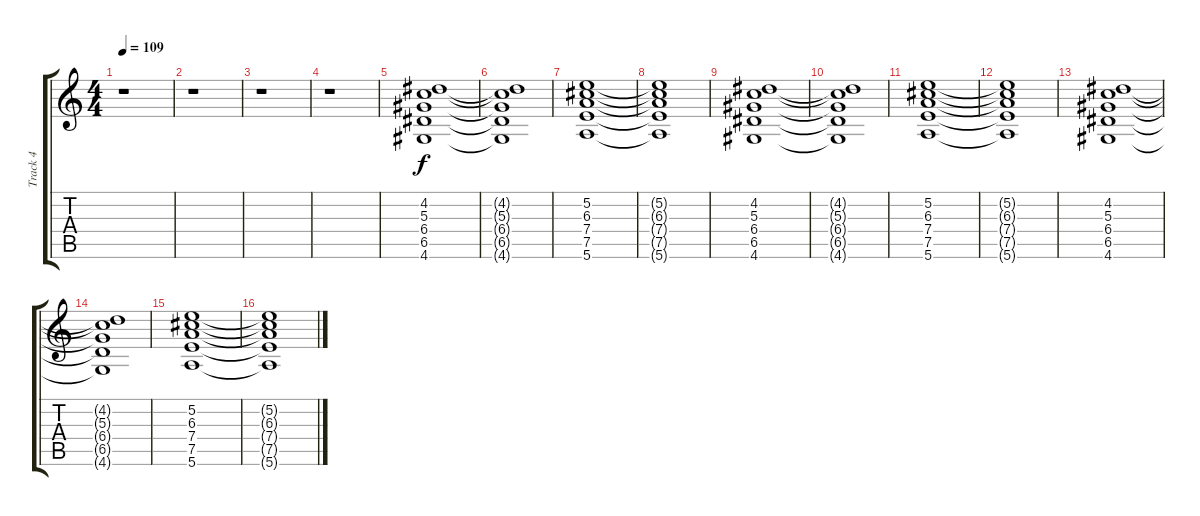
\track ("Track 4" "Track 4") {instrument overdrivenguitar}
\staff {score tabs}
\tuning (E4 B3 G3 D3 A2 E2) {hide}
\ts (4 4)
\tempo 109
\clef g2
\ks c
r.1{dy f} |
r.1 |
r.1 |
r.1 |
(4.2 5.3 6.4 6.5 4.6).1 |
(4.2{t} 5.3{t} 6.4{t} 6.5{t} 4.6{t}).1 |
(5.2 6.3 7.4 7.5 5.6).1 |
(5.2{t} 6.3{t} 7.4{t} 7.5{t} 5.6{t}).1 |
(4.2 5.3 6.4 6.5 4.6).1 |
(4.2{t} 5.3{t} 6.4{t} 6.5{t} 4.6{t}).1 |
(5.2 6.3 7.4 7.5 5.6).1 |
(5.2{t} 6.3{t} 7.4{t} 7.5{t} 5.6{t}).1 |
(4.2 5.3 6.4 6.5 4.6).1 |
(4.2{t} 5.3{t} 6.4{t} 6.5{t} 4.6{t}).1 |
(5.2 6.3 7.4 7.5 5.6).1 |
(5.2{t} 6.3{t} 7.4{t} 7.5{t} 5.6{t}).1
